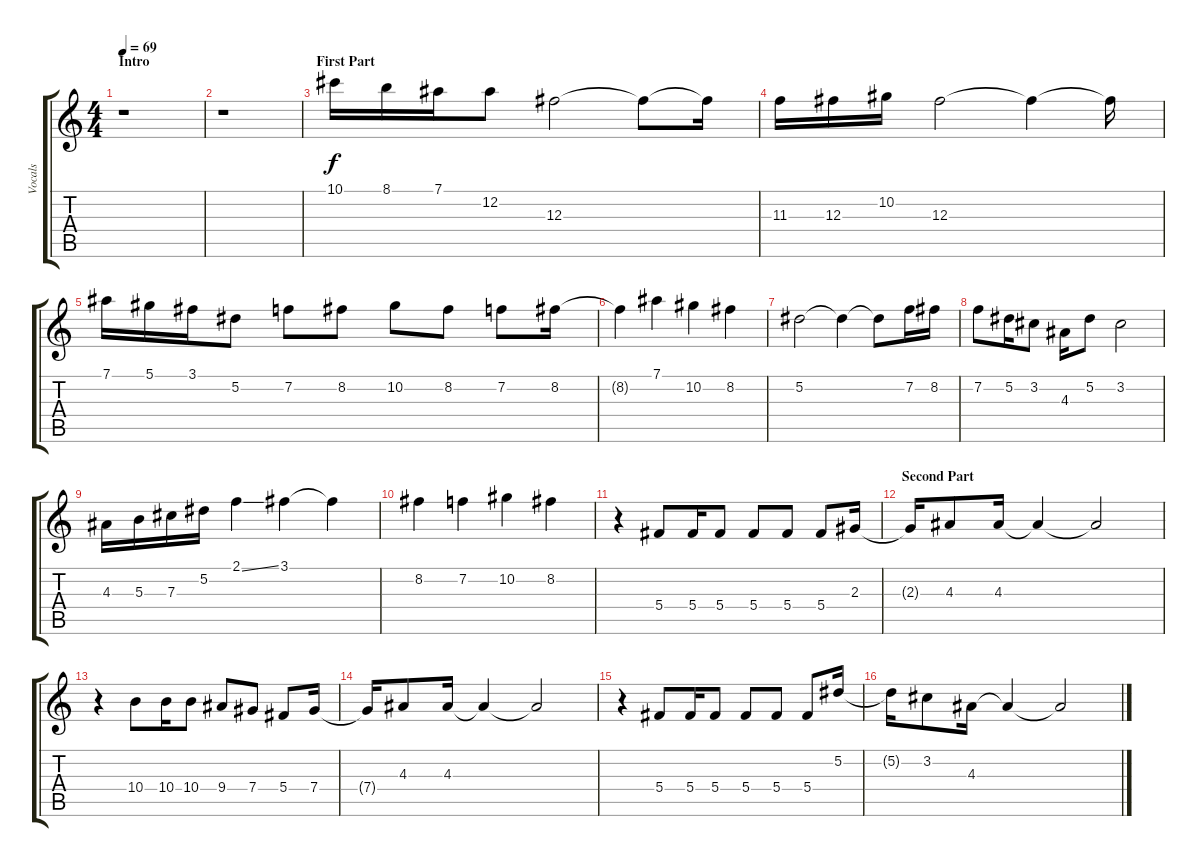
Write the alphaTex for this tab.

\track ("Vocals" "Vocals") {instrument overdrivenguitar}
\staff {score tabs}
\tuning (Eb4 Bb3 Gb3 Db3 Ab2 Eb2) {hide}
\ts (4 4)
\section ("" "Intro")
\tempo 69
\clef g2
\ks c
r.1{dy f instrument overdrivenguitar} |
r.1 |
\section ("" "First Part")
10.1.16 8.1.16 7.1.16 12.2.8 12.3.2 12.3{t}.8 12.3{t}.16 |
11.3.16 12.3.16 10.2.16 12.3.2 12.3{t}.4 12.3{t}.16 |
7.1.16 5.1.16 3.1.16 5.2.8 7.2.8 8.2.8 10.2.8 8.2.8 7.2.8 8.2.16 |
8.2{t}.4 7.1.4 10.2.4 8.2.4 |
5.2.2 5.2{t}.4 5.2{t}.8 7.2.16 8.2.16 |
7.2.8 5.2.16 3.2.8 4.3.16 5.2.8 3.2.2 |
4.3.16 5.3.16 7.3.16 5.2.16 2.1{ss}.4 3.1.4 3.1{t}.4 |
8.2.4 7.2.4 10.2.4 8.2.4 |
r.4 5.4.8 5.4.16 5.4.8 5.4.8 5.4.8 5.4.8 2.3.16 |
\section ("" "Second Part")
2.3{t}.16 4.3.8 4.3.16 4.3{t}.4 4.3{t}.2 |
r.4 10.4.8 10.4.16 10.4.8 9.4.8 7.4.8 5.4.8 7.4.16 |
7.4{t}.16 4.3.8 4.3.16 4.3{t}.4 4.3{t}.2 |
r.4 5.4.8 5.4.16 5.4.8 5.4.8 5.4.8 5.4.8 5.2.16 |
5.2{t}.16 3.2.8 4.3.16 4.3{t}.4 4.3{t}.2
